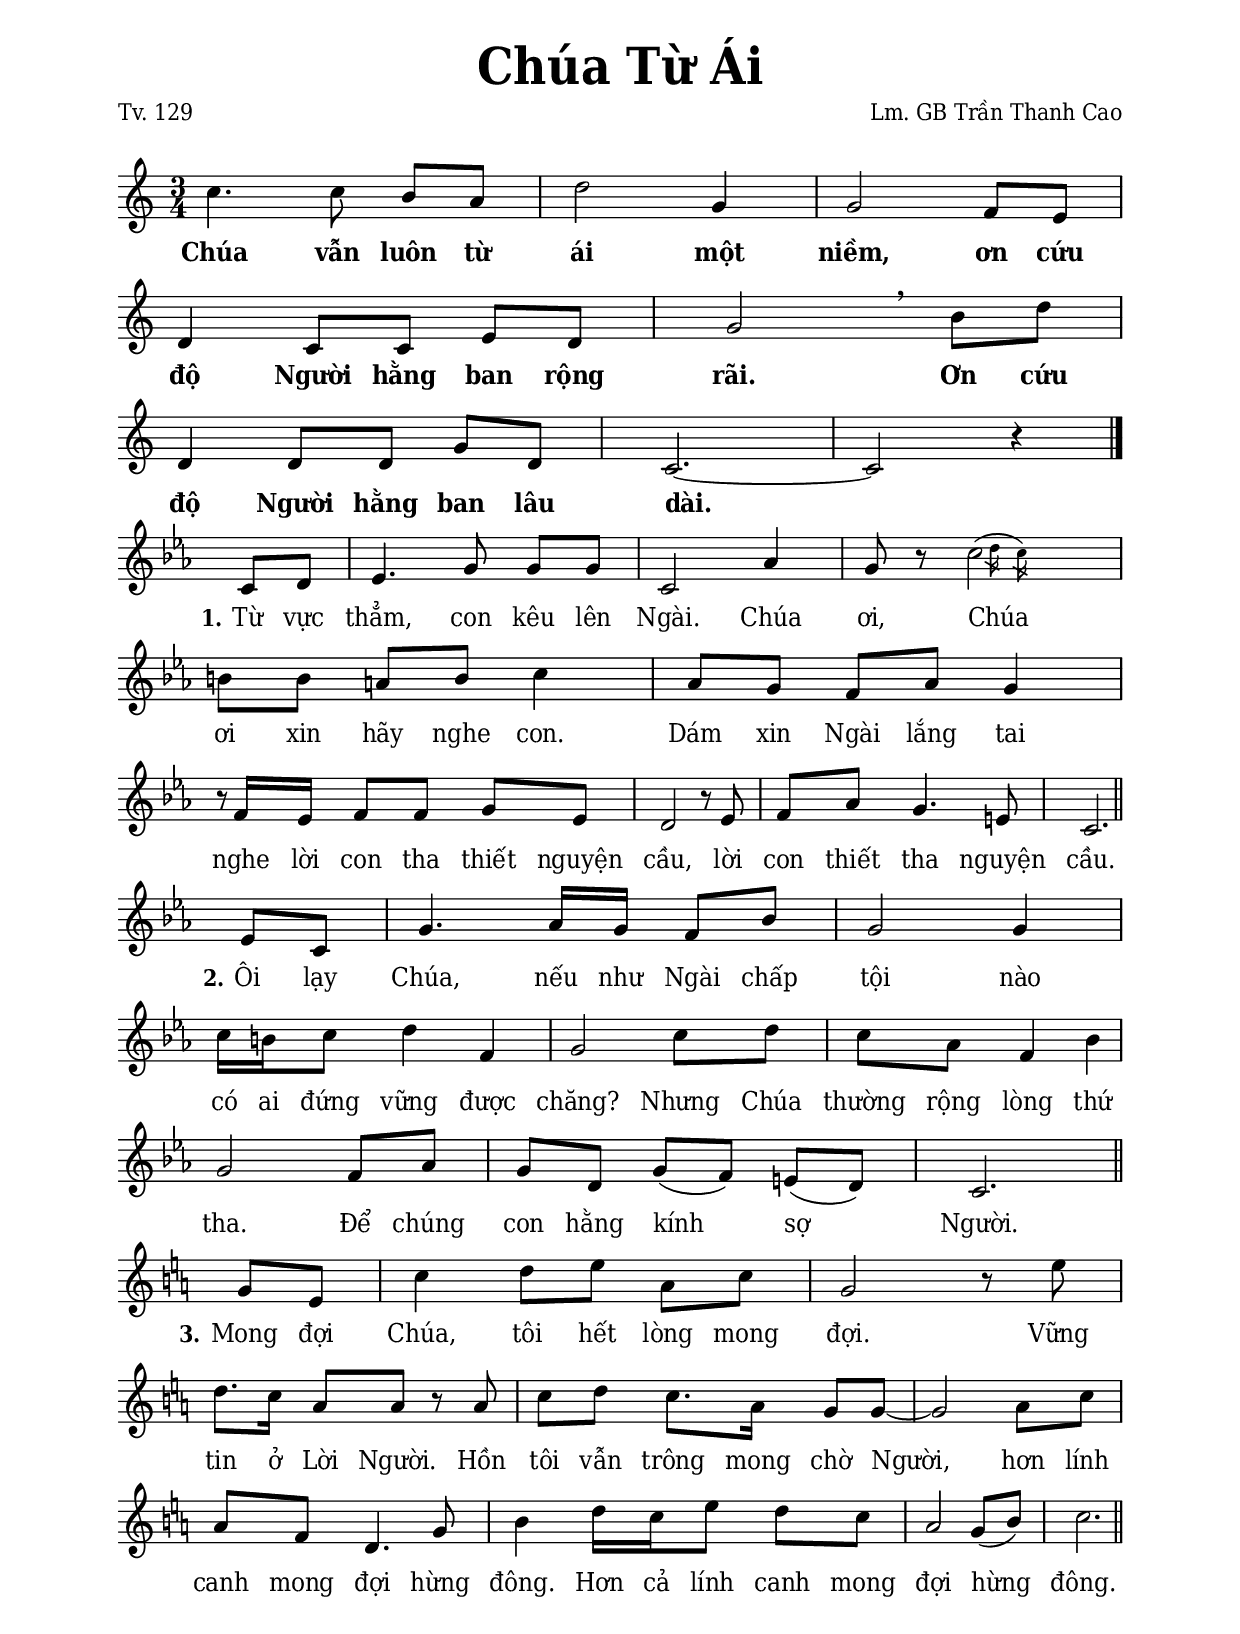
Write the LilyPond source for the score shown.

% Cài đặt chung
\version "2.22.1"
\include "english.ly"

\header {
  title = \markup { \fontsize #3 "Chúa Từ Ái" }
  poet = "Tv. 129"
  composer = "Lm. GB Trần Thanh Cao"
  arranger = " "
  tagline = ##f
}

% Nhạc điệp khúc
nhacDiepKhuc = \relative c'' {
  c4. c8 b a |
  d2 g,4 |
  g2 f8 e |
  d4 c8 c e d |
  g2 \breathe b8 d |
  d,4 d8 d g d |
  c2. ~ |
  c2 r4 \bar "|."
}

% Nhạc phiên khúc
nhacPhienKhucMot = \relative c' {
  #(define afterGraceFraction (cons 1 4))
  \partial 4 c8 d |
  ef4. g8 g g |
  c,2 af'4 |
  g8 r \afterGrace c2 ({
    \autoBeamOff \stemDown
    \override Flag.stroke-style = #"grace"
    \tweak font-size #-3 d16
    \tweak font-size #-3 c)} |
  \revert Flag.stroke-style
  \stemNeutral
  \autoBeamOn
  b!8 b a! b c4 |
  af8 g f af g4 |
  r8 f16 ef f8 f g ef |
  d2 r8 ef |
  f af g4. e!8 |
  c2. \bar "||"
}

nhacPhienKhucHai = \relative c' {
  \partial 4 ef8 c |
  g'4. af16 g f8 bf |
  g2 g4 |
  c16 b! c8 d4 f, |
  g2 c8 d |
  c af f4 bf |
  g2 f8 af |
  g d g (f) e! (d) |
  c2. \bar "||"
}

nhacPhienKhucBa = \relative c'' {
  \set Staff.keyAlterations = #`(((0 . 6) . ,NATURAL)
                                 ((1 . 2) . ,NATURAL)
                                 ((0 . 5) . ,NATURAL))
  \partial 4 g8 e |
  c'4 d8 e a, c |
  g2 r8 e' |
  d8. c16 a8 a r a |
  c d c8. a16 g8 g ~ |
  g2 a8 c |
  a f d4. g8 |
  b4 d16 c e8 d c |
  a2 g8 (b) |
  c2. \bar "||"
}

% Lời điệp khúc
loiDiepKhuc = \lyricmode {
  Chúa vẫn luôn từ ái một niềm,
  ơn cứu độ Người hằng ban rộng rãi.
  Ơn cứu độ Người hằng ban lâu dài.
}

% Lời phiên khúc
loiPhienKhucMot = \lyricmode {
  \set stanza = #"1."
  Từ vực thẳm, con kêu lên Ngài.
  Chúa ơi, Chúa ơi xin hãy nghe con.
  Dám xin Ngài lắng tai nghe lời con tha thiết nguyện cầu,
  lời con thiết tha nguyện cầu.
}

loiPhienKhucHai = \lyricmode {
  \set stanza = #"2."
  Ôi lạy Chúa, nếu như Ngài chấp tội
  nào có ai đứng vững được chăng?
  Nhưng Chúa thường rộng lòng thứ tha.
  Để chúng con hằng kính sợ Người.
}

loiPhienKhucBa = \lyricmode {
  \set stanza = #"3."
  Mong đợi Chúa, tôi hết lòng mong đợi.
  Vững tin ở Lời Người.
  Hồn tôi vẫn trông mong chờ Người,
  hơn lính canh mong đợi hừng đông.
  Hơn cả lính canh mong đợi hừng đông.
}


% Dàn trang
\paper {
  #(set-paper-size "a4")
  top-margin = 20\mm
  bottom-margin = 10\mm
  left-margin = 20\mm
  right-margin = 20\mm
  indent = #0
  #(define fonts
    (make-pango-font-tree
      "Deja Vu Serif Condensed"
      "Deja Vu Serif Condensed"
      "Deja Vu Serif Condensed"
      (/ 20 20)))
  page-count = #1
  system-system-spacing = #'((basic-distance . 12)
                             (minimum-distance . 12)
                             (padding . 1))
  score-system-spacing = #'((basic-distance . 12)
                             (minimum-distance . 12)
                             (padding . 1))
}

\score {
  \new ChoirStaff <<
    \new Staff = diepKhuc \with {
        \consists "Merge_rests_engraver"
        %\magnifyStaff #(magstep +1)
      }
      <<
      \new Voice = beSop {
        \key c \major \time 3/4 \stemNeutral
          \set Timing.beamExceptions = #'()
          \set Timing.baseMoment = #(ly:make-moment 1/4)
          \set Timing.beatStructure = #'(1 1 1)
          \nhacDiepKhuc
      }
    >>
    \new Lyrics \with {
          \override VerticalAxisGroup.
            nonstaff-relatedstaff-spacing.padding = #1
          \override VerticalAxisGroup.
            nonstaff-unrelatedstaff-spacing.padding = #1
        }
        \lyricsto beSop \loiDiepKhuc
  >>
  \layout {
    \override Lyrics.LyricText.font-series = #'bold
    %\override Lyrics.LyricText.font-size = #+2
    \override Lyrics.LyricSpace.minimum-distance = #1.9
    \override Score.BarNumber.break-visibility = ##(#f #f #f)
    \override Score.SpacingSpanner.uniform-stretching = ##t
  }
}

\score {
  \new ChoirStaff <<
    \new Staff = phienKhuc \with {
        %\magnifyStaff #(magstep +1)
      }
      <<
      \new Voice = beSop {
        \key ef \major \time 3/4
          \set Timing.beamExceptions = #'()
          \set Timing.baseMoment = #(ly:make-moment 1/4)
          \set Timing.beatStructure = #'(1 1 1)
          \nhacPhienKhucMot
      }
    >>
    \new Lyrics \with {
          \override VerticalAxisGroup.
            nonstaff-relatedstaff-spacing.padding = #1
          \override VerticalAxisGroup.
            nonstaff-unrelatedstaff-spacing.padding = #1
        }
        \lyricsto beSop \loiPhienKhucMot
  >>
  \layout {
    \override Staff.TimeSignature.transparent = ##t
    %\override Lyrics.LyricText.font-size = #+2
    \override Lyrics.LyricSpace.minimum-distance = #2
    \override Score.BarNumber.break-visibility = ##(#f #f #f)
    \override Score.SpacingSpanner.uniform-stretching = ##t
  }
}

\score {
  \new ChoirStaff <<
    \new Staff = phienKhuc \with {
        %\magnifyStaff #(magstep +1)
      }
      <<
      \new Voice = beSop {
        \key ef \major \time 3/4
          \set Timing.beamExceptions = #'()
          \set Timing.baseMoment = #(ly:make-moment 1/4)
          \set Timing.beatStructure = #'(1 1 1)
          \nhacPhienKhucHai
      }
    >>
    \new Lyrics \with {
          \override VerticalAxisGroup.
            nonstaff-relatedstaff-spacing.padding = #1.5
          \override VerticalAxisGroup.
            nonstaff-unrelatedstaff-spacing.padding = #1
        }
        \lyricsto beSop \loiPhienKhucHai
  >>
  \layout {
    \override Staff.TimeSignature.transparent = ##t
    %\override Lyrics.LyricText.font-size = #+2
    \override Lyrics.LyricSpace.minimum-distance = #2
    \override Score.BarNumber.break-visibility = ##(#f #f #f)
    \override Score.SpacingSpanner.uniform-stretching = ##t
  }
}

\score {
  \new ChoirStaff <<
    \new Staff = phienKhuc \with {
        %\magnifyStaff #(magstep +1)
      }
      <<
      \new Voice = beSop {
        \key ef \major \time 3/4
          \set Timing.beamExceptions = #'()
          \set Timing.baseMoment = #(ly:make-moment 1/4)
          \set Timing.beatStructure = #'(1 1 1)
          \nhacPhienKhucBa
      }
    >>
    \new Lyrics \with {
          \override VerticalAxisGroup.
            nonstaff-relatedstaff-spacing.padding = #1.5
          \override VerticalAxisGroup.
            nonstaff-unrelatedstaff-spacing.padding = #1
        }
        \lyricsto beSop \loiPhienKhucBa
  >>
  \layout {
    \override Staff.TimeSignature.transparent = ##t
    %\override Lyrics.LyricText.font-size = #+2
    \override Lyrics.LyricSpace.minimum-distance = #1.9
    \override Score.BarNumber.break-visibility = ##(#f #f #f)
    \override Score.SpacingSpanner.uniform-stretching = ##t
  }
}
